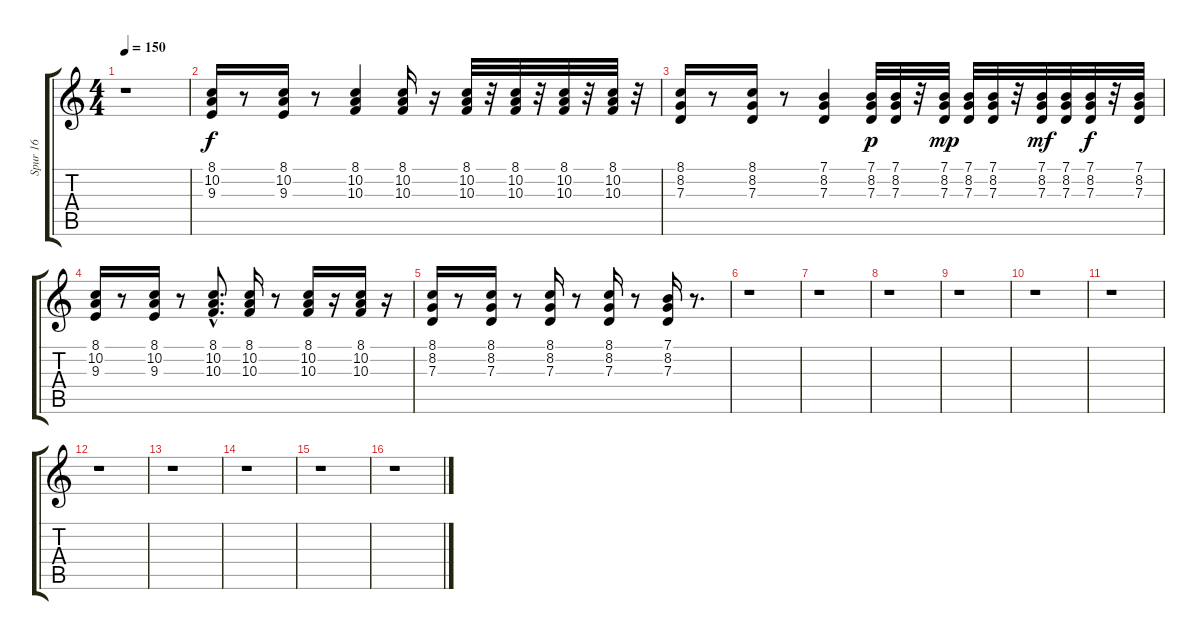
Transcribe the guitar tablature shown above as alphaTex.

\track ("Spur 16" "Spur 16") {instrument lead8bassandlead}
\staff {score tabs}
\tuning (E4 B3 G3 D3 A2 E2) {hide}
\ts (4 4)
\tempo 150
\clef g2
\ks c
r.1{dy f instrument lead8bassandlead} |
(8.1 10.2 9.3).16 r.8 (8.1 10.2 9.3).16 r.8 (8.1 10.2 10.3).4 (8.1 10.2 10.3).16 r.16 (8.1 10.2 10.3).32 r.32 (8.1 10.2 10.3).32 r.32 (8.1 10.2 10.3).32 r.32 (8.1 10.2 10.3).32 r.32 |
(8.1 8.2 7.3).16 r.8 (8.1 8.2 7.3).16 r.8 (7.1 8.2 7.3).4 (7.1 8.2 7.3).32{dy p} (7.1 8.2 7.3).32 r.32 (7.1 8.2 7.3).32{dy mp} (7.1 8.2 7.3).32 (7.1 8.2 7.3).32 r.32 (7.1 8.2 7.3).32{dy mf} (7.1 8.2 7.3).32 (7.1 8.2 7.3).32{dy f} r.32 (7.1 8.2 7.3).32 |
(8.1 10.2 9.3).16 r.8 (8.1 10.2 9.3).16 r.8 (8.1{hac} 10.2{hac} 10.3{hac}).8{d} (8.1 10.2 10.3).16 r.8 (8.1 10.2 10.3).16 r.16 (8.1 10.2 10.3).16 r.16 |
(8.1 8.2 7.3).16 r.8 (8.1 8.2 7.3).16 r.8 (8.1 8.2 7.3).16 r.8 (8.1 8.2 7.3).16 r.8 (7.1 8.2 7.3).16 r.8{d} |
r.1 |
r.1 |
r.1 |
r.1 |
r.1 |
r.1 |
r.1 |
r.1 |
r.1 |
r.1 |
r.1
